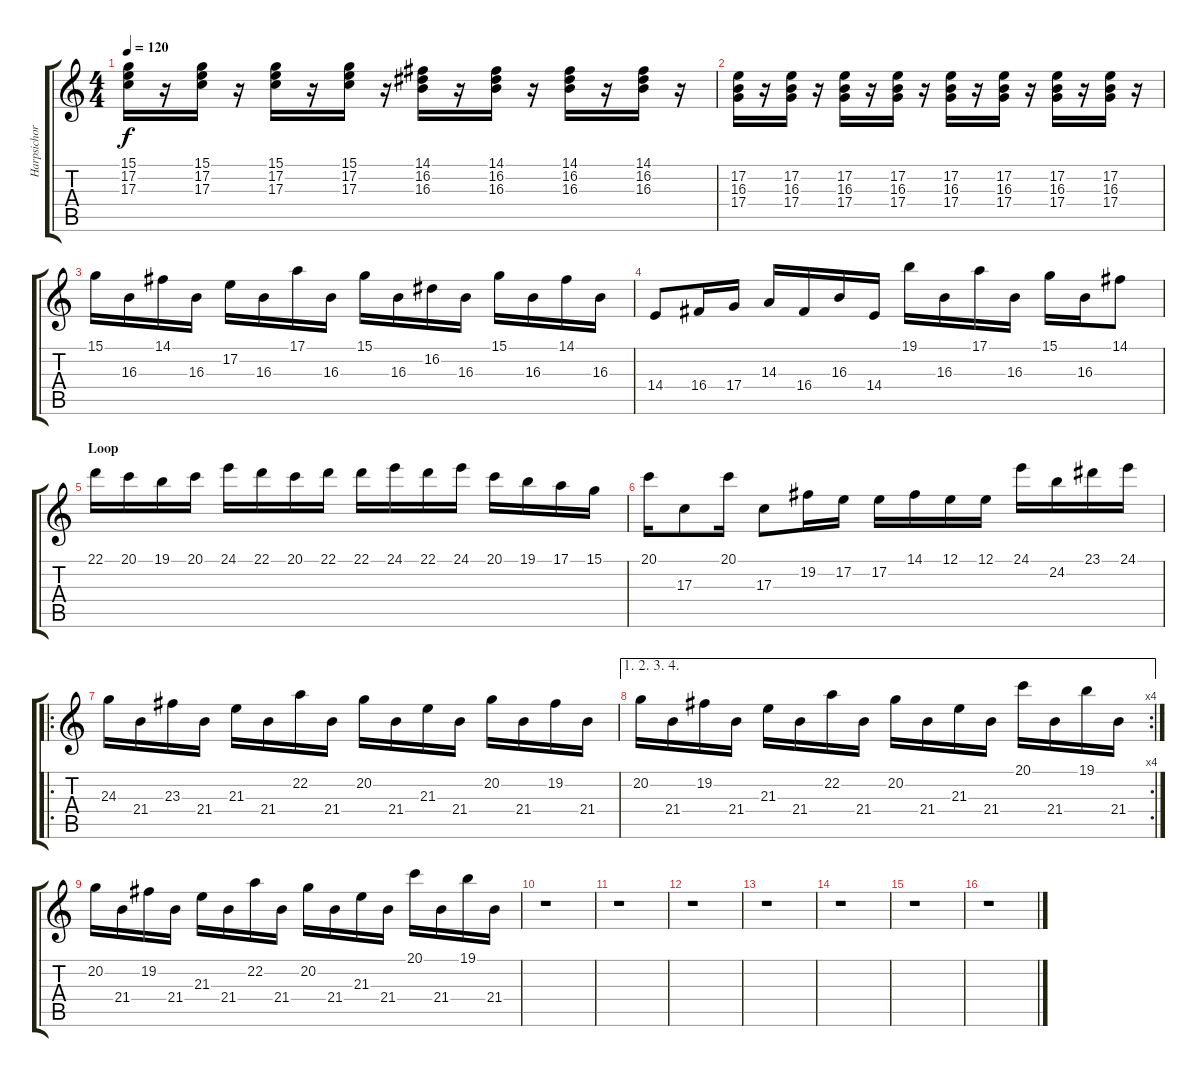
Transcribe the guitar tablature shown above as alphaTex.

\track ("Harpsichord" "Harpsichor") {instrument harpsichord}
\staff {score tabs}
\tuning (E4 B3 G3 D3 A2 E2) {hide}
\ts (4 4)
\tempo 120
\clef g2
\ks c
(15.1 17.2 17.3).16{dy f} r.16 (15.1 17.2 17.3).16 r.16 (15.1 17.2 17.3).16 r.16 (15.1 17.2 17.3).16 r.16 (14.1 16.2 16.3).16 r.16 (14.1 16.2 16.3).16 r.16 (14.1 16.2 16.3).16 r.16 (14.1 16.2 16.3).16 r.16 |
(17.2 16.3 17.4).16 r.16 (17.2 16.3 17.4).16 r.16 (17.2 16.3 17.4).16 r.16 (17.2 16.3 17.4).16 r.16 (17.2 16.3 17.4).16 r.16 (17.2 16.3 17.4).16 r.16 (17.2 16.3 17.4).16 r.16 (17.2 16.3 17.4).16 r.16 |
15.1.16 16.3.16 14.1.16 16.3.16 17.2.16 16.3.16 17.1.16 16.3.16 15.1.16 16.3.16 16.2.16 16.3.16 15.1.16 16.3.16 14.1.16 16.3.16 |
14.4.8 16.4.16 17.4.16 14.3.16 16.4.16 16.3.16 14.4.16 19.1.16 16.3.16 17.1.16 16.3.16 15.1.16 16.3.16 14.1.8 |
\section ("" "Loop")
22.1.16 20.1.16 19.1.16 20.1.16 24.1.16 22.1.16 20.1.16 22.1.16 22.1.16 24.1.16 22.1.16 24.1.16 20.1.16 19.1.16 17.1.16 15.1.16 |
20.1.16 17.3.8 20.1.16 17.3.8 19.2.16 17.2.16 17.2.16 14.1.16 12.1.16 12.1.16 24.1.16 24.2.16 23.1.16 24.1.16 |
\ro
24.3.16 21.4.16 23.3.16 21.4.16 21.3.16 21.4.16 22.2.16 21.4.16 20.2.16 21.4.16 21.3.16 21.4.16 20.2.16 21.4.16 19.2.16 21.4.16 |
\ae (1 2 3 4)
\rc 4
20.2.16 21.4.16 19.2.16 21.4.16 21.3.16 21.4.16 22.2.16 21.4.16 20.2.16 21.4.16 21.3.16 21.4.16 20.1.16 21.4.16 19.1.16 21.4.16 |
20.2.16 21.4.16 19.2.16 21.4.16 21.3.16 21.4.16 22.2.16 21.4.16 20.2.16 21.4.16 21.3.16 21.4.16 20.1.16 21.4.16 19.1.16 21.4.16 |
r.1 |
r.1 |
r.1 |
r.1 |
r.1 |
r.1 |
r.1
